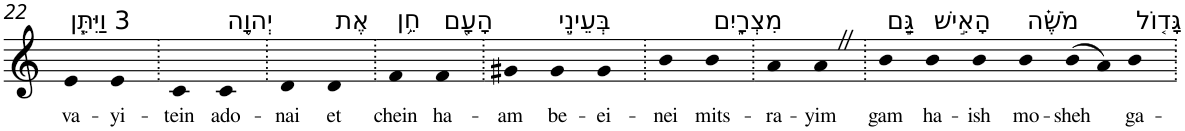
**kern	**text
*part1	*part1
*staff1	*staff1
*I"Piano	*
*I'Pno	*
!!LO:PB:g=z
*clefG2	*
*k[]	*
=22	=22
!LO:TX:a:t=3 וַיִּתֵּ֧ן	!
!	!LO:LY:b
4e	va-
!	!LO:LY:b
4e	-yi-
=23.	=23.
!	!LO:LY:b
4c	-tein
!LO:TX:a:t=יְהוָ֛ה	!
!	!LO:LY:b
4c	ado-
=24.	=24.
!	!LO:LY:b
4d	-nai
!LO:TX:a:t=אֶת	!
!	!LO:LY:b
4d	et
=25.	=25.
!LO:TX:a:t=חֵ֥ן	!
!	!LO:LY:b
4f	chein
!LO:TX:a:t=הָעָ֖ם	!
!	!LO:LY:b
4f	ha-
=26.	=26.
!	!LO:LY:b
4g#X	-am
!LO:TX:a:t=בְּעֵינֵ֣י	!
!	!LO:LY:b
4g#	be-
!	!LO:LY:b
4g#	-ei-
=27.	=27.
!	!LO:LY:b
4b	-nei
!LO:TX:a:t=מִצְרָ֑יִם	!
!	!LO:LY:b
4b	mits-
=28.	=28.
!	!LO:LY:b
4a	-ra-
!	!LO:LY:b
4aZ	-yim
=29.	=29.
!LO:TX:a:t=גַּ֣ם	!
!	!LO:LY:b
4b	gam
!LO:TX:a:t=הָאִ֣ישׁ	!
!	!LO:LY:b
4b	ha-
!	!LO:LY:b
4b	-ish
!LO:TX:a:t=מֹשֶׁ֗ה	!
!	!LO:LY:b
4b	mo-
!	!LO:LY:b
(>8b	-sheh
8a)	.
!LO:TX:a:t=גָּד֤וֹל	!
!	!LO:LY:b
4b	ga-
=.	=.
*-	*-
